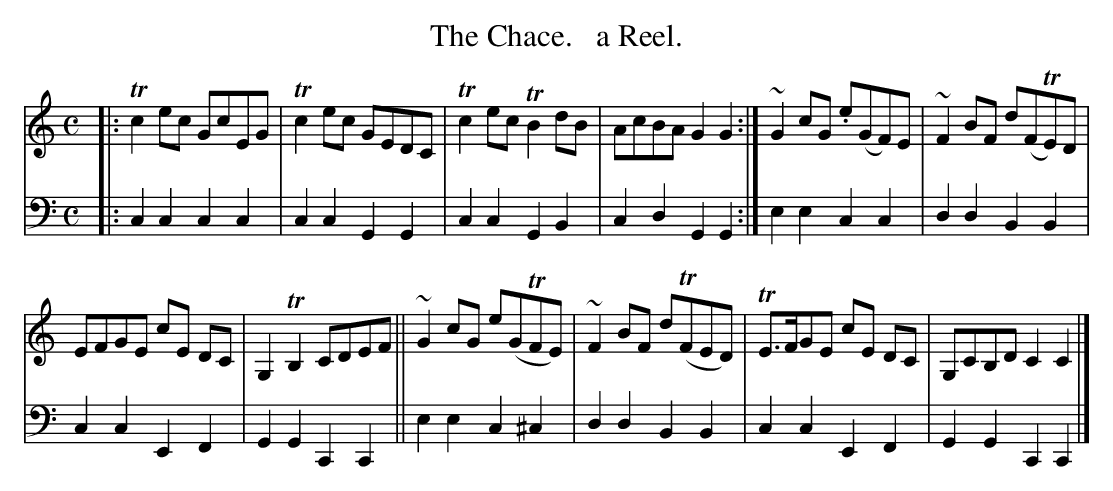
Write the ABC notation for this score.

X:1
T: The Chace.   a Reel.
M: C
L: 1/8
K: C
V: 1 staves=2
|:\
Tc2ec GcEG | Tc2ec GEDC | Tc2ec TB2dB | AcBA G2G2 :| ~G2cG .e(GF)E | ~F2BF d(FTE)D |
EFGE cE DC | G,2TB,2 CDEF || ~G2cG e(GTFE) | ~F2BF d(TFED) | TE>FGE cE DC | G,CB,D C2C2 |]
V: 2 clef=bass middle=d
|:\
c2c2 c2c2 | c2c2 G2G2 | c2c2 G2B2 | c2d2 G2G2 :| e2e2 c2c2 | d2d2 B2B2 |
c2c2 E2F2 | G2G2 C2C2 || e2e2 c2^c2 | d2d2 B2B2 | c2c2 E2F2 | G2G2 C2C2 |]
